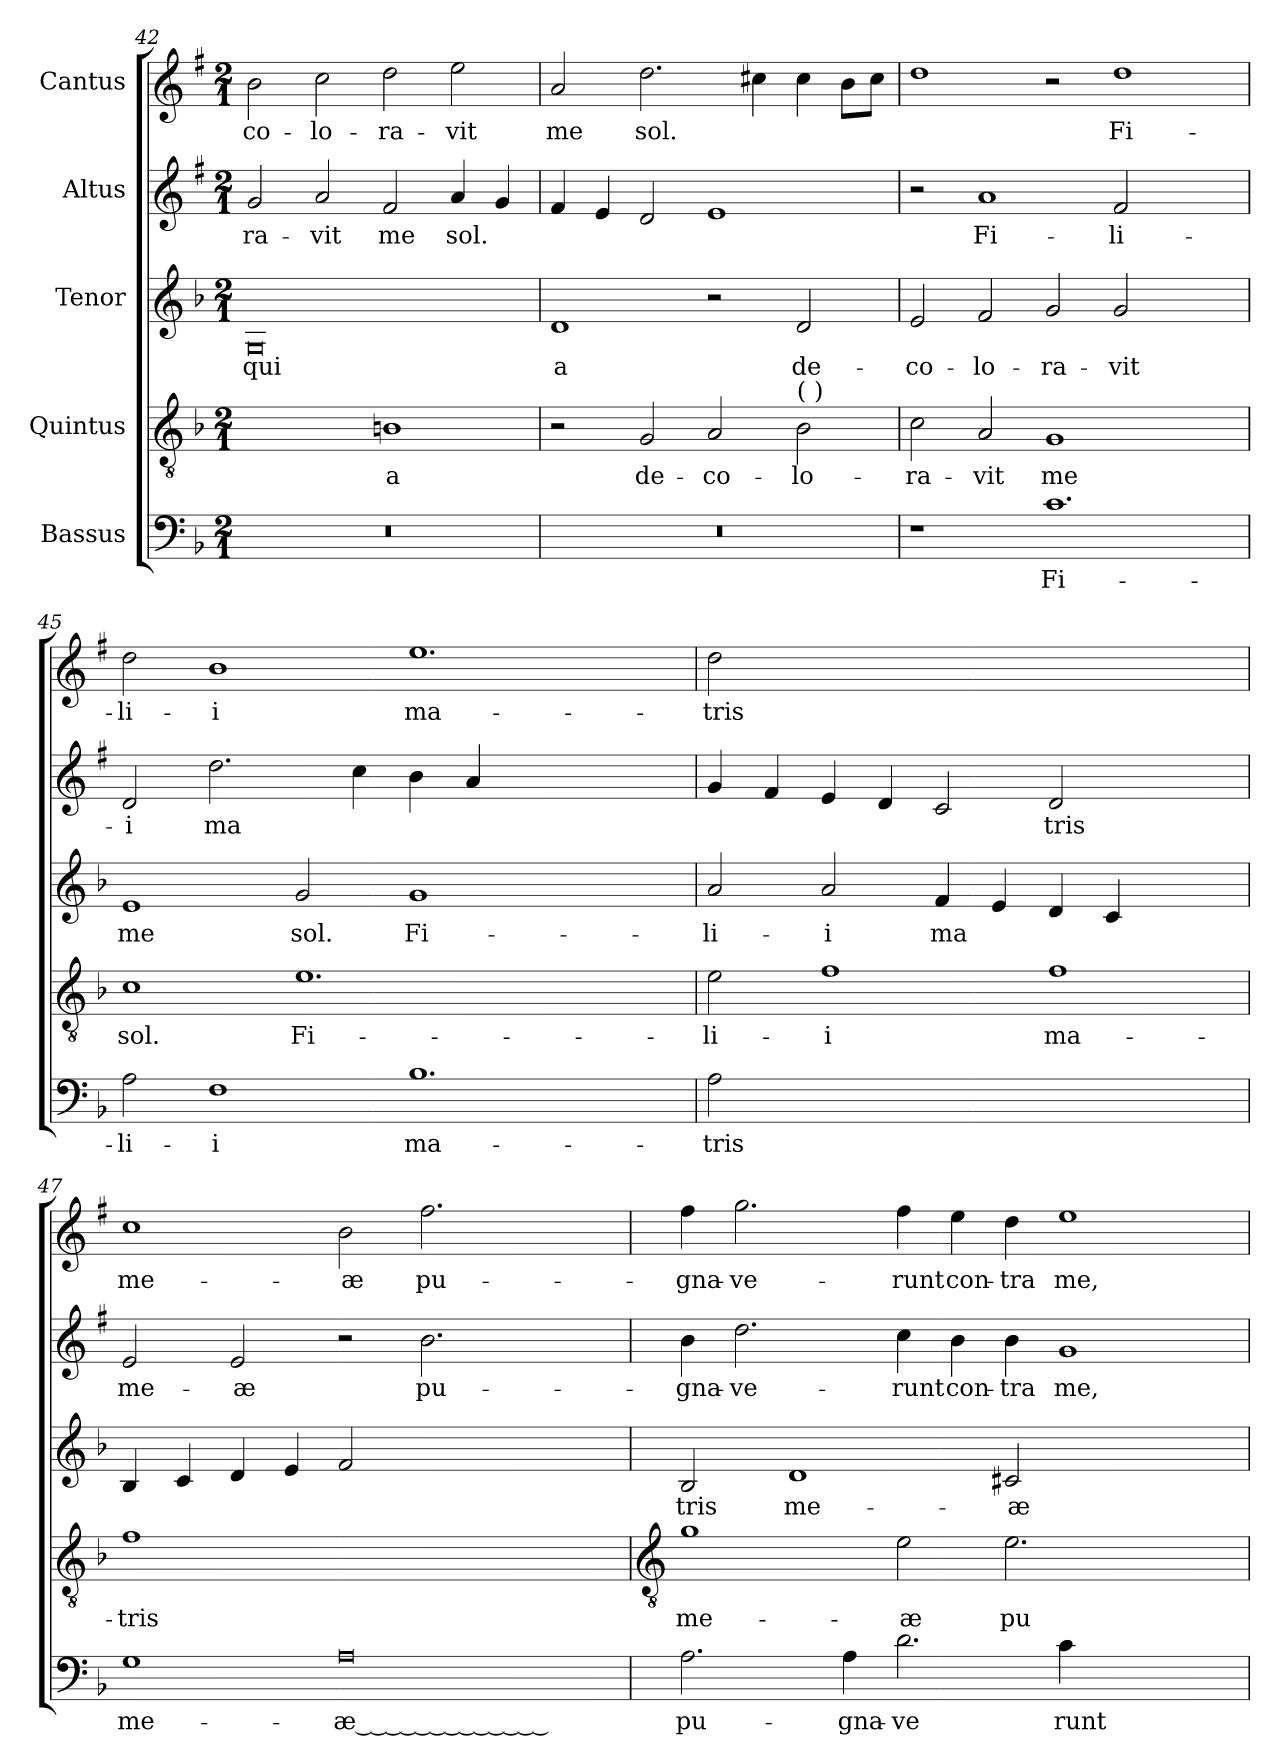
**kern	**text	**kern	**text	**kern	**text	**kern	**text	**kern	**text
*part5	*part5	*part4	*part4	*part3	*part3	*part2	*part2	*part1	*part1
*staff5	*staff5	*staff4	*staff4	*staff3	*staff3	*staff2	*staff2	*staff1	*staff1
*I"Bassus	*	*I"Quintus	*	*I"Tenor	*	*I"Altus	*	*I"Cantus	*
!!LO:LB:g=z
*clefF4	*	*clefGv2	*	*clefG2	*	*clefG2	*	*clefG2	*
*	*	*	*	*	*	*ITrd1c2	*	*ITrd1c2	*
*k[b-]	*	*k[b-]	*	*k[b-]	*	*k[b-]	*	*k[b-]	*
*F:	*	*F:	*	*F:	*	*F:	*	*F:	*
*M2/1	*	*M2/1	*	*M2/1	*	*M2/1	*	*M2/1	*
=42	=42	=42	=42	=42	=42	=42	=42	=42	=42
!	!	!	!	!	!LO:LY:b	!	!LO:LY:b	!	!LO:LY:b
0r	.	1cyy]	.	0G	qui	2f	-ra-	2a	-co-
!	!	!	!	!	!	!	!LO:LY:b	!	!LO:LY:b
.	.	.	.	.	.	2g	-vit	2b-	-lo-
!	!	!	!LO:LY:b	!	!	!	!LO:LY:b	!	!LO:LY:b
.	.	1Bn	-a	.	.	2e	me	2cc	-ra-
!	!	!	!	!	!	!	!LO:LY:b	!	!LO:LY:b
.	.	.	.	.	.	4g	sol.	2dd	-vit
.	.	.	.	.	.	4f	.	.	.
=43	=43	=43	=43	=43	=43	=43	=43	=43	=43
!	!	!	!	!	!LO:LY:b	!	!	!	!LO:LY:b
0r	.	2r	.	1d	a	4e	.	2g	me
.	.	.	.	.	.	4d	.	.	.
!	!	!	!LO:LY:b	!	!	!	!	!	!LO:LY:b
.	.	2G	de-	.	.	2c	.	2.cc	sol.
!	!	!	!LO:LY:b	!	!	!	!	!	!
.	.	2A	-co-	2r	.	1d	.	.	.
.	.	.	.	.	.	.	.	4b	.
!	!	!LO:TX:a:t=(  )	!	!	!	!	!	!	!
!	!	!	!LO:LY:b	!	!LO:LY:b	!	!	!	!
.	.	2B-	-lo-	2d	de-	.	.	4b	.
.	.	.	.	.	.	.	.	8aL	.
.	.	.	.	.	.	.	.	8bJ	.
=44	=44	=44	=44	=44	=44	=44	=44	=44	=44
!	!	!	!LO:LY:b	!	!LO:LY:b	!	!	!	!
1r	.	2c	-ra-	2e	-co-	2r	.	1cc	.
!	!	!	!LO:LY:b	!	!LO:LY:b	!	!LO:LY:b	!	!
.	.	2A	-vit	2f	-lo-	1g	Fi-	.	.
!	!LO:LY:b	!	!LO:LY:b	!	!LO:LY:b	!	!	!	!
1.c	Fi-	1G	me	2g	-ra-	.	.	2r	.
!	!	!	!	!	!LO:LY:b	!	!LO:LY:b	!	!LO:LY:b
.	.	.	.	2g	-vit	2e	-li-	1cc	Fi-
.	.	2ryy	.	2ryy	.	2ryy	.	.	.
=45	=45	=45	=45	=45	=45	=45	=45	=45	=45
!	!LO:LY:b	!	!LO:LY:b	!	!LO:LY:b	!	!LO:LY:b	!	!LO:LY:b
2A	-li-	1c	sol.	1e	me	2c	-i	2cc	-li-
!	!LO:LY:b	!	!	!	!	!	!LO:LY:b	!	!LO:LY:b
1F	-i	.	.	.	.	2.cc	ma	1a	-i
!	!	!	!LO:LY:b	!	!LO:LY:b	!	!	!	!
.	.	1.e	Fi-	2g	sol.	.	.	.	.
.	.	.	.	.	.	4b-	.	.	.
!	!LO:LY:b	!	!	!	!LO:LY:b	!	!	!	!LO:LY:b
1.B-	ma-	.	.	1g	Fi-	4a	.	1.dd	ma-
.	.	.	.	.	.	4g	.	.	.
.	.	.	.	.	.	1ryy	.	.	.
.	.	2ryy	.	2ryy	.	.	.	.	.
=46	=46	=46	=46	=46	=46	=46	=46	=46	=46
!	!LO:LY:b	!	!LO:LY:b	!	!LO:LY:b	!	!	!	!LO:LY:b
2A	-tris	2e	-li-	2a	-li-	4f	.	2cc	-tris
.	.	.	.	.	.	4e	.	.	.
!	!	!	!LO:LY:b	!	!LO:LY:b	!	!	!	!
0ryy	.	1f	-i	2a	-i	4d	.	0ryy	.
.	.	.	.	.	.	4c	.	.	.
!	!	!	!	!	!LO:LY:b	!	!	!	!
.	.	.	.	4f	ma	2B-	.	.	.
.	.	.	.	4e	.	.	.	.	.
!	!	!	!LO:LY:b	!	!	!	!LO:LY:b	!	!
.	.	1f	ma-	4d	.	2c	tris	.	.
.	.	.	.	4c	.	.	.	.	.
.	.	.	.	2ryy	.	2ryy	.	.	.
!!LO:LB:g=z
=47	=47	=47	=47	=47	=47	=47	=47	=47	=47
!	!LO:LY:b	!	!LO:LY:b	!	!	!	!LO:LY:b	!	!LO:LY:b
1G	me-	1f	-tris	4B-	.	2d	me-	1b-	me-
.	.	.	.	4c	.	.	.	.	.
!	!	!	!	!	!	!	!LO:LY:b	!	!
.	.	.	.	4d	.	2d	-æ	.	.
.	.	.	.	4e	.	.	.	.	.
!	!LO:LY:b	!	!	!	!	!	!	!	!LO:LY:b
0A	-æ______________	0ryy	.	2f	.	2r	.	2a	-æ
!	!	!	!	!	!	!	!LO:LY:b	!	!LO:LY:b
.	.	.	.	1.ryy	.	2.a	pu-	2.ee	pu-
.	.	.	.	.	.	2.ryy	.	2.ryy	.
!!LO:LB:g=z
=48A	=48A	=48A	=48A	=48A	=48A	=48A	=48A	=48A	=48A
*	*	*clefGv2	*	*	*	*	*	*	*
!	!LO:LY:b	!	!LO:LY:b	!	!LO:LY:b	!	!LO:LY:b	!	!LO:LY:b
2.A	pu-	1g	me-	2B-	tris	4a	-gna-	4ee	-gna-
!	!	!	!	!	!	!	!LO:LY:b	!	!LO:LY:b
.	.	.	.	.	.	2.cc	-ve-	2.ff	-ve-
!	!	!	!	!	!LO:LY:b	!	!	!	!
.	.	.	.	1d	me-	.	.	.	.
!	!LO:LY:b	!	!	!	!	!	!	!	!
4A	-gna-	.	.	.	.	.	.	.	.
!	!LO:LY:b	!	!LO:LY:b	!	!	!	!LO:LY:b	!	!LO:LY:b
2.d	-ve	2e	-æ	.	.	4b-	-runt	4ee	-runt
!	!	!	!	!	!	!	!LO:LY:b	!	!LO:LY:b
.	.	.	.	.	.	4a	con-	4dd	con-
!	!	!	!LO:LY:b	!	!LO:LY:b	!	!LO:LY:b	!	!LO:LY:b
.	.	2.e	pu-	2c#X	-æ	4a	-tra	4cc	-tra
!	!LO:LY:b	!	!	!	!	!	!LO:LY:b	!	!LO:LY:b
4c	runt	.	.	.	.	1f	me,	1dd	me,
2.ryy	.	.	.	2.ryy	.	.	.	.	.
.	.	2ryy	.	.	.	.	.	.	.
=	=	=	=	=	=	=	=	=	=
*-	*-	*-	*-	*-	*-	*-	*-	*-	*-
